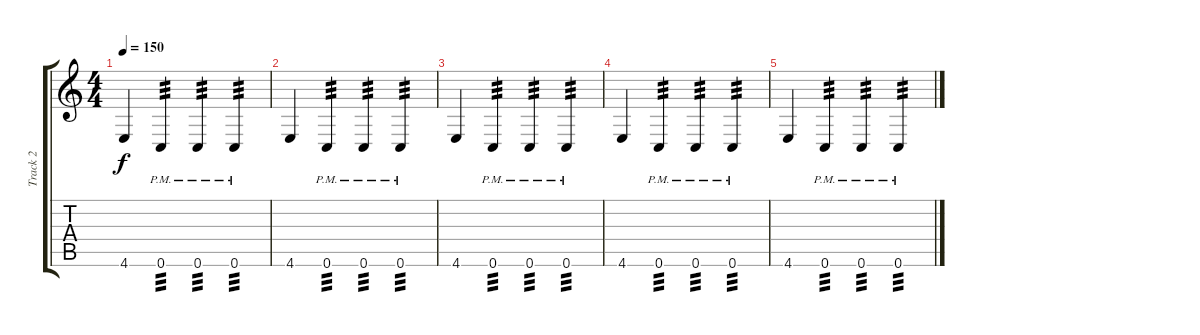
\track ("Track 2" "Track 2") {instrument distortionguitar}
\staff {score tabs}
\tuning (C4 G3 Eb3 Bb2 F2 C2) {hide}
\ts (4 4)
\tempo 150
\clef g2
\ks c
4.6.4{dy f} 0.6{pm}.4{tp 3} 0.6{pm}.4{tp 3} 0.6{pm}.4{tp 3} |
4.6.4{volume 0} 0.6{pm}.4{tp 3} 0.6{pm}.4{tp 3} 0.6{pm}.4{tp 3} |
4.6.4 0.6{pm}.4{tp 3} 0.6{pm}.4{tp 3} 0.6{pm}.4{tp 3} |
4.6.4 0.6{pm}.4{tp 3} 0.6{pm}.4{tp 3} 0.6{pm}.4{tp 3} |
4.6.4 0.6{pm}.4{tp 3} 0.6{pm}.4{tp 3} 0.6{pm}.4{tp 3}
